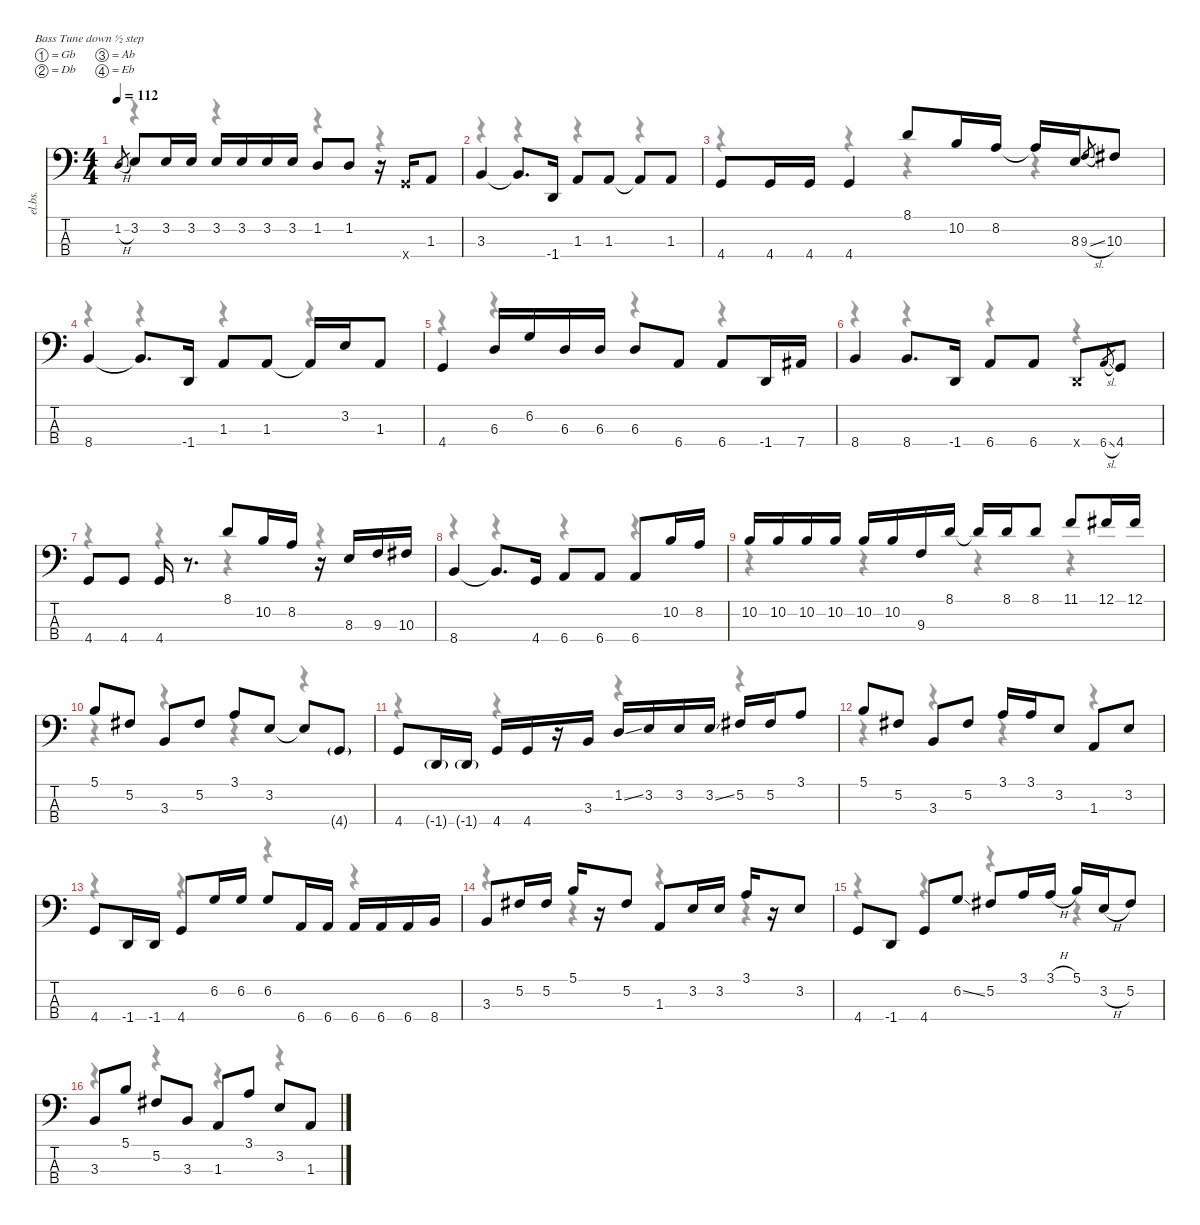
\defaultSystemsLayout 4
\hideDynamics
\bracketExtendMode nobrackets
\otherSystemsTrackNameOrientation horizontal
\track ("Bass" "el.bs.") {instrument electricbassfinger}
\staff {score tabs}
\tuning (Gb2 Db2 Ab1 Eb1)
\voice
\ts (4 4)
\tempo 112
\clef f4
\ks c
1.2{h}.8{gr dy mp beam Up} 3.2.8{dy f beam Up} 3.2.16{beam Up} 3.2.16{beam Up} 3.2.16{beam Up} 3.2.16{beam Up} 3.2.16{beam Up} 3.2.16{beam Up} 1.2.8{beam Up} 1.2.8{beam Up} r.16{beam Up} 4.4{x}.16{beam Up} 1.3.8{beam Up} |
3.3.4{beam Up} 3.3{t}.8{d beam Up} -1.4.16{beam Up} 1.3.8{beam Up} 1.3.8{beam Up} 1.3{t}.8{beam Up} 1.3.8{beam Up} |
4.4.8{beam Up} 4.4.16{beam Up} 4.4.16{beam Up} 4.4.4{beam Up} 8.1.8{beam Up} 10.2.16{beam Up} 8.2.16{beam Up} 8.2{t}.16{beam Up} 8.3.16{beam Up} 9.3{sl}.8{gr dy mp beam Up} 10.3{acc #}.8{dy f beam Up} |
8.4.4{beam Up} 8.4{t}.8{d beam Up} -1.4.16{beam Up} 1.3.8{beam Up} 1.3.8{beam Up} 1.3{t}.16{beam Up} 3.2.16{beam Up} 1.3.8{beam Up} |
4.4.4{beam Up} 6.3.16{beam Up} 6.2.16{beam Up} 6.3.16{beam Up} 6.3.16{beam Up} 6.3.8{beam Up} 6.4.8{beam Up} 6.4.8{beam Up} -1.4.16{beam Up} 7.4{acc #}.16{beam Up} |
8.4.4{beam Up} 8.4.8{d beam Up} -1.4.16{beam Up} 6.4.8{beam Up} 6.4.8{beam Up} -1.4{x}.8{beam Up} 6.4{sl}.8{gr dy mp beam Up} 4.4.8{dy f beam Up} |
4.4.8{beam Up} 4.4.8{beam Up} 4.4.16{beam Up} r.8{d beam Up} 8.1.8{beam Up} 10.2.16{beam Up} 8.2.16{beam Up} r.16{beam Up} 8.3.16{beam Up} 9.3.16{beam Up} 10.3{acc #}.16{beam Up} |
8.4.4{beam Up} 8.4{t}.8{d beam Up} 4.4.16{beam Up} 6.4.8{beam Up} 6.4.8{beam Up} 6.4.8{beam Up} 10.2.16{beam Up} 8.2.16{beam Up} |
10.2.16{beam Up} 10.2.16{beam Up} 10.2.16{beam Up} 10.2.16{beam Up} 10.2.16{beam Up} 10.2.16{beam Up} 9.3.16{beam Up} 8.1.16{beam Up} 8.1{t}.16{beam Up} 8.1.16{beam Up} 8.1.8{beam Up} 11.1.8{beam Up} 12.1{acc #}.16{beam Up} 12.1{acc #}.16{beam Up} |
5.1.8{beam Up} 5.2{acc #}.8{beam Up} 3.3.8{beam Up} 5.2{acc #}.8{beam Up} 3.1.8{beam Up} 3.2.8{beam Up} 3.2{t}.8{beam Up} 4.4{g}.8{dy mf beam Up} |
4.4.8{dy f beam Up} -1.4{g}.16{dy mf beam Up} -1.4{g}.16{beam Up} 4.4.16{dy f beam Up} 4.4.16{beam Up} r.16{beam Up} 3.3.16{beam Up} 1.2{ss}.16{beam Up} 3.2.16{beam Up} 3.2.16{beam Up} 3.2{ss}.16{beam Up} 5.2{acc #}.16{beam Up} 5.2{acc #}.16{beam Up} 3.1.8{beam Up} |
5.1.8{beam Up} 5.2{acc #}.8{beam Up} 3.3.8{beam Up} 5.2{acc #}.8{beam Up} 3.1.16{beam Up} 3.1.16{beam Up} 3.2.8{beam Up} 1.3.8{beam Up} 3.2.8{beam Up} |
4.4.8{beam Up} -1.4.16{beam Up} -1.4.16{beam Up} 4.4.8{beam Up} 6.2.16{beam Up} 6.2.16{beam Up} 6.2.8{beam Up} 6.4.16{beam Up} 6.4.16{beam Up} 6.4.16{beam Up} 6.4.16{beam Up} 6.4.16{beam Up} 8.4.16{beam Up} |
3.3.8{beam Up} 5.2{acc #}.16{beam Up} 5.2{acc #}.16{beam Up} 5.1.16{beam Up} r.16{beam Up} 5.2{acc #}.8{beam Up} 1.3.8{beam Up} 3.2.16{beam Up} 3.2.16{beam Up} 3.1.16{beam Up} r.16{beam Up} 3.2.8{beam Up} |
4.4.8{beam Up} -1.4.8{beam Up} 4.4.8{beam Up} 6.2{ss}.8{beam Up} 5.2{acc #}.8{beam Up} 3.1.16{beam Up} 3.1{h}.16{beam Up} 5.1.16{beam Up} 3.2{h}.16{beam Up} 5.2{acc #}.8{beam Up} |
3.3.8{beam Up} 5.1.8{beam Up} 5.2{acc #}.8{beam Up} 3.3.8{beam Up} 1.3.8{beam Up} 3.1.8{beam Up} 3.2.8{beam Up} 1.3.8{beam Up}
\voice
\clef f4
\ottava regular
\simile none
\ks c
r.4{dy mf beam Down} r.4{beam Down} r.4{beam Down} r.4{beam Down} |
r.4{beam Down} r.4{beam Down} r.4{beam Down} r.4{beam Down} |
r.4{beam Down} r.4{beam Down} r.4{beam Down} r.4{beam Down} |
r.4{beam Down} r.4{beam Down} r.4{beam Down} r.4{beam Down} |
r.4{beam Down} r.4{beam Down} r.4{beam Down} r.4{beam Down} |
r.4{beam Down} r.4{beam Down} r.4{beam Down} r.4{beam Down} |
r.4{beam Down} r.4{beam Down} r.4{beam Down} r.4{beam Down} |
r.4{beam Down} r.4{beam Down} r.4{beam Down} r.4{beam Down} |
r.4{beam Down} r.4{beam Down} r.4{beam Down} r.4{beam Down} |
r.4{beam Down} r.4{beam Down} r.4{beam Down} r.4{beam Down} |
r.4{beam Down} r.4{beam Down} r.4{beam Down} r.4{beam Down} |
r.4{beam Down} r.4{beam Down} r.4{beam Down} r.4{beam Down} |
r.4{beam Down} r.4{beam Down} r.4{beam Down} r.4{beam Down} |
r.4{beam Down} r.4{beam Down} r.4{beam Down} r.4{beam Down} |
r.4{beam Down} r.4{beam Down} r.4{beam Down} r.4{beam Down} |
r.4{beam Down} r.4{beam Down} r.4{beam Down} r.4{beam Down}
